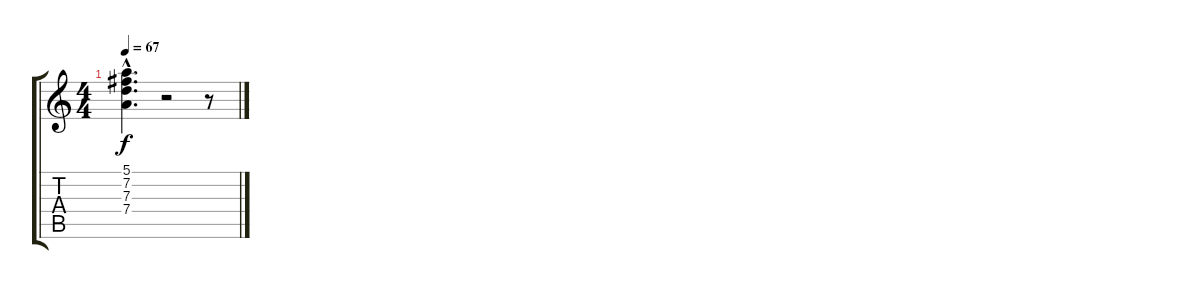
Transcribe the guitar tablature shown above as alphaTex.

\track "" {instrument acousticguitarsteel}
\staff {score tabs}
\tuning (E4 B3 G3 D3 A2 E2) {hide}
\ts (4 4)
\tempo 67
\clef g2
\ks c
(5.1{hac t} 7.2{hac t} 7.3{hac t} 7.4{hac t}).4{d dy f} r.2 r.8
